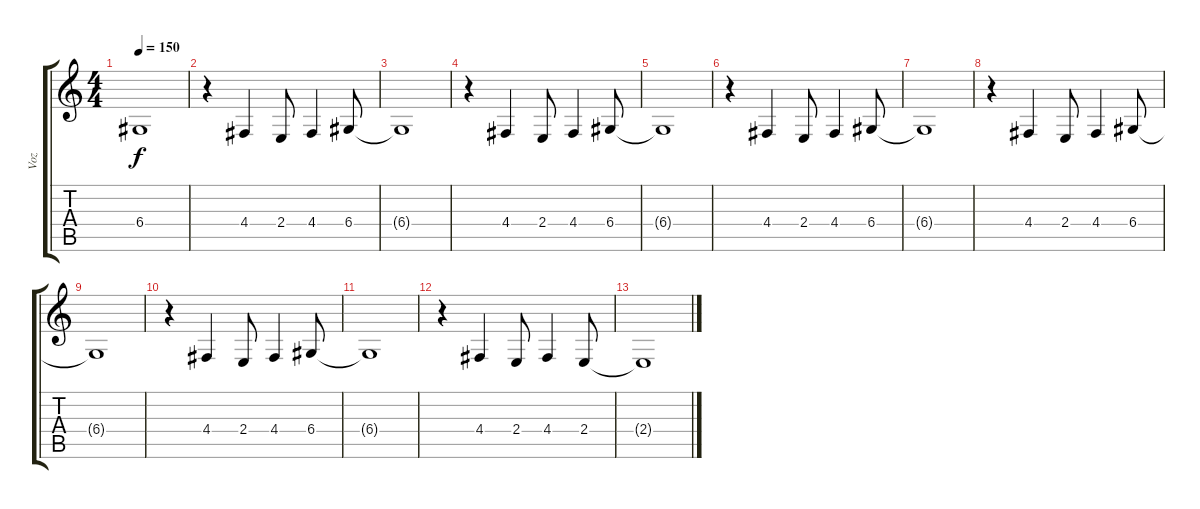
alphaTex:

\track ("Voz" "Voz") {instrument englishhorn}
\staff {score tabs}
\tuning (E4 B3 G3 D3 A2 E2) {hide}
\ts (4 4)
\tempo 150
\clef g2
\ks c
6.4{t}.1{dy f} |
r.4 4.4.4 2.4.8 4.4.4 6.4.8 |
6.4{t}.1 |
r.4 4.4.4 2.4.8 4.4.4 6.4.8 |
6.4{t}.1 |
r.4 4.4.4 2.4.8 4.4.4 6.4.8 |
6.4{t}.1 |
r.4 4.4.4 2.4.8 4.4.4 6.4.8 |
6.4{t}.1 |
r.4 4.4.4 2.4.8 4.4.4 6.4.8 |
6.4{t}.1 |
r.4 4.4.4 2.4.8 4.4.4 2.4.8 |
2.4{t}.1
